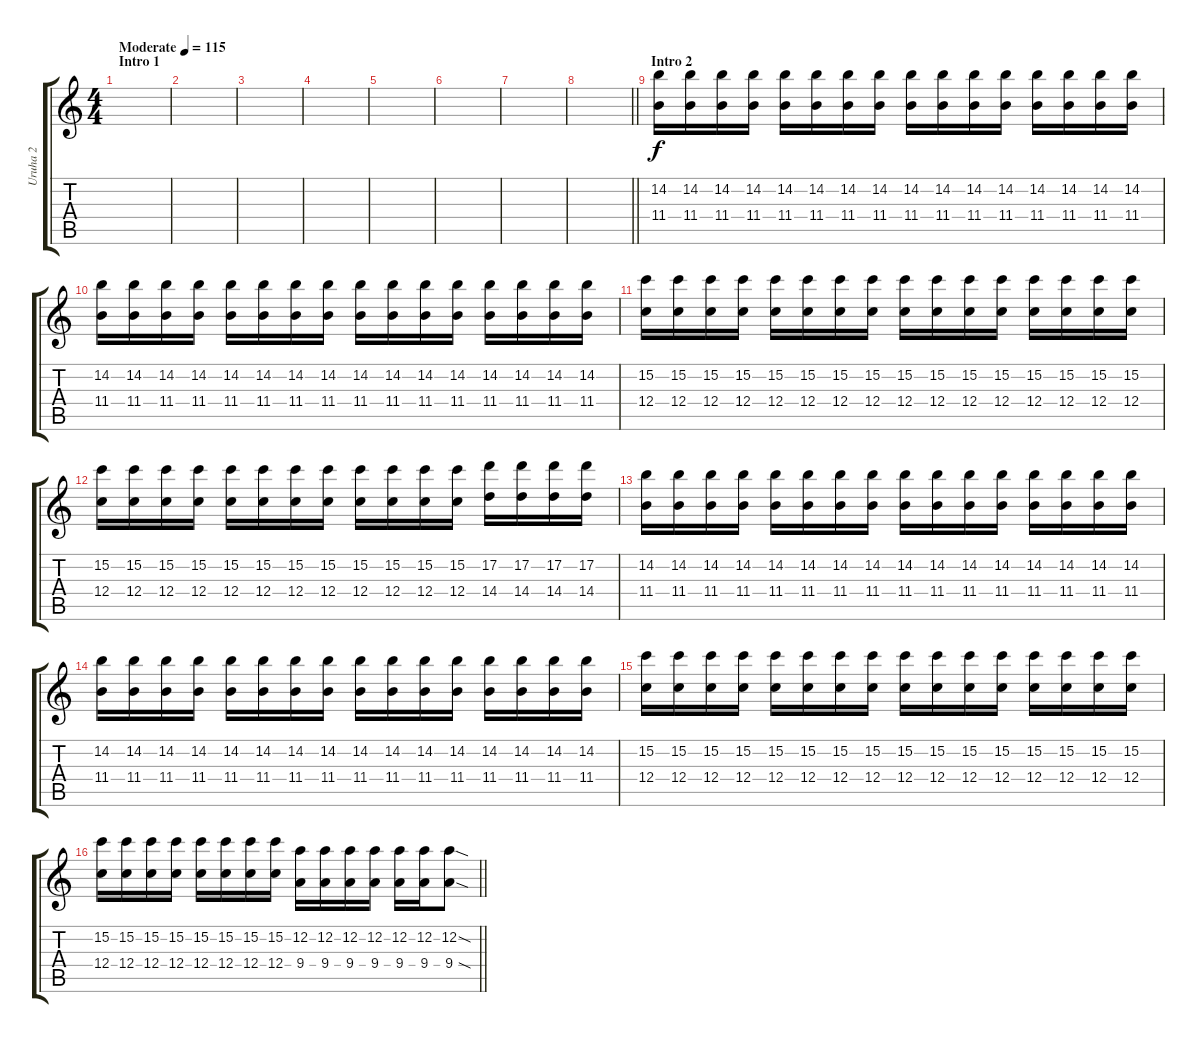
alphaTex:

\track ("Uruha 2" "Uruha 2") {instrument distortionguitar}
\staff {score tabs}
\tuning (D4 A3 F3 C3 G2 D2) {hide}
\ts (4 4)
\section ("" "Intro 1")
\tempo (115 "Moderate")
\clef g2
\ks c
|
|
|
|
|
|
|
\barLineRight lightlight
|
\section ("" "Intro 2")
(14.2 11.4).16 (14.2 11.4).16 (14.2 11.4).16 (14.2 11.4).16 (14.2 11.4).16 (14.2 11.4).16 (14.2 11.4).16 (14.2 11.4).16 (14.2 11.4).16 (14.2 11.4).16 (14.2 11.4).16 (14.2 11.4).16 (14.2 11.4).16 (14.2 11.4).16 (14.2 11.4).16 (14.2 11.4).16 |
(14.2 11.4).16 (14.2 11.4).16 (14.2 11.4).16 (14.2 11.4).16 (14.2 11.4).16 (14.2 11.4).16 (14.2 11.4).16 (14.2 11.4).16 (14.2 11.4).16 (14.2 11.4).16 (14.2 11.4).16 (14.2 11.4).16 (14.2 11.4).16 (14.2 11.4).16 (14.2 11.4).16 (14.2 11.4).16 |
(15.2 12.4).16 (15.2 12.4).16 (15.2 12.4).16 (15.2 12.4).16 (15.2 12.4).16 (15.2 12.4).16 (15.2 12.4).16 (15.2 12.4).16 (15.2 12.4).16 (15.2 12.4).16 (15.2 12.4).16 (15.2 12.4).16 (15.2 12.4).16 (15.2 12.4).16 (15.2 12.4).16 (15.2 12.4).16 |
(15.2 12.4).16 (15.2 12.4).16 (15.2 12.4).16 (15.2 12.4).16 (15.2 12.4).16 (15.2 12.4).16 (15.2 12.4).16 (15.2 12.4).16 (15.2 12.4).16 (15.2 12.4).16 (15.2 12.4).16 (15.2 12.4).16 (17.2 14.4).16 (17.2 14.4).16 (17.2 14.4).16 (17.2 14.4).16 |
(14.2 11.4).16 (14.2 11.4).16 (14.2 11.4).16 (14.2 11.4).16 (14.2 11.4).16 (14.2 11.4).16 (14.2 11.4).16 (14.2 11.4).16 (14.2 11.4).16 (14.2 11.4).16 (14.2 11.4).16 (14.2 11.4).16 (14.2 11.4).16 (14.2 11.4).16 (14.2 11.4).16 (14.2 11.4).16 |
(14.2 11.4).16 (14.2 11.4).16 (14.2 11.4).16 (14.2 11.4).16 (14.2 11.4).16 (14.2 11.4).16 (14.2 11.4).16 (14.2 11.4).16 (14.2 11.4).16 (14.2 11.4).16 (14.2 11.4).16 (14.2 11.4).16 (14.2 11.4).16 (14.2 11.4).16 (14.2 11.4).16 (14.2 11.4).16 |
(15.2 12.4).16 (15.2 12.4).16 (15.2 12.4).16 (15.2 12.4).16 (15.2 12.4).16 (15.2 12.4).16 (15.2 12.4).16 (15.2 12.4).16 (15.2 12.4).16 (15.2 12.4).16 (15.2 12.4).16 (15.2 12.4).16 (15.2 12.4).16 (15.2 12.4).16 (15.2 12.4).16 (15.2 12.4).16 |
\barLineRight lightlight
(15.2 12.4).16 (15.2 12.4).16 (15.2 12.4).16 (15.2 12.4).16 (15.2 12.4).16 (15.2 12.4).16 (15.2 12.4).16 (15.2 12.4).16 (12.2 9.4).16 (12.2 9.4).16 (12.2 9.4).16 (12.2 9.4).16 (12.2 9.4).16 (12.2 9.4).16 (12.2{sod} 9.4{sod}).8
